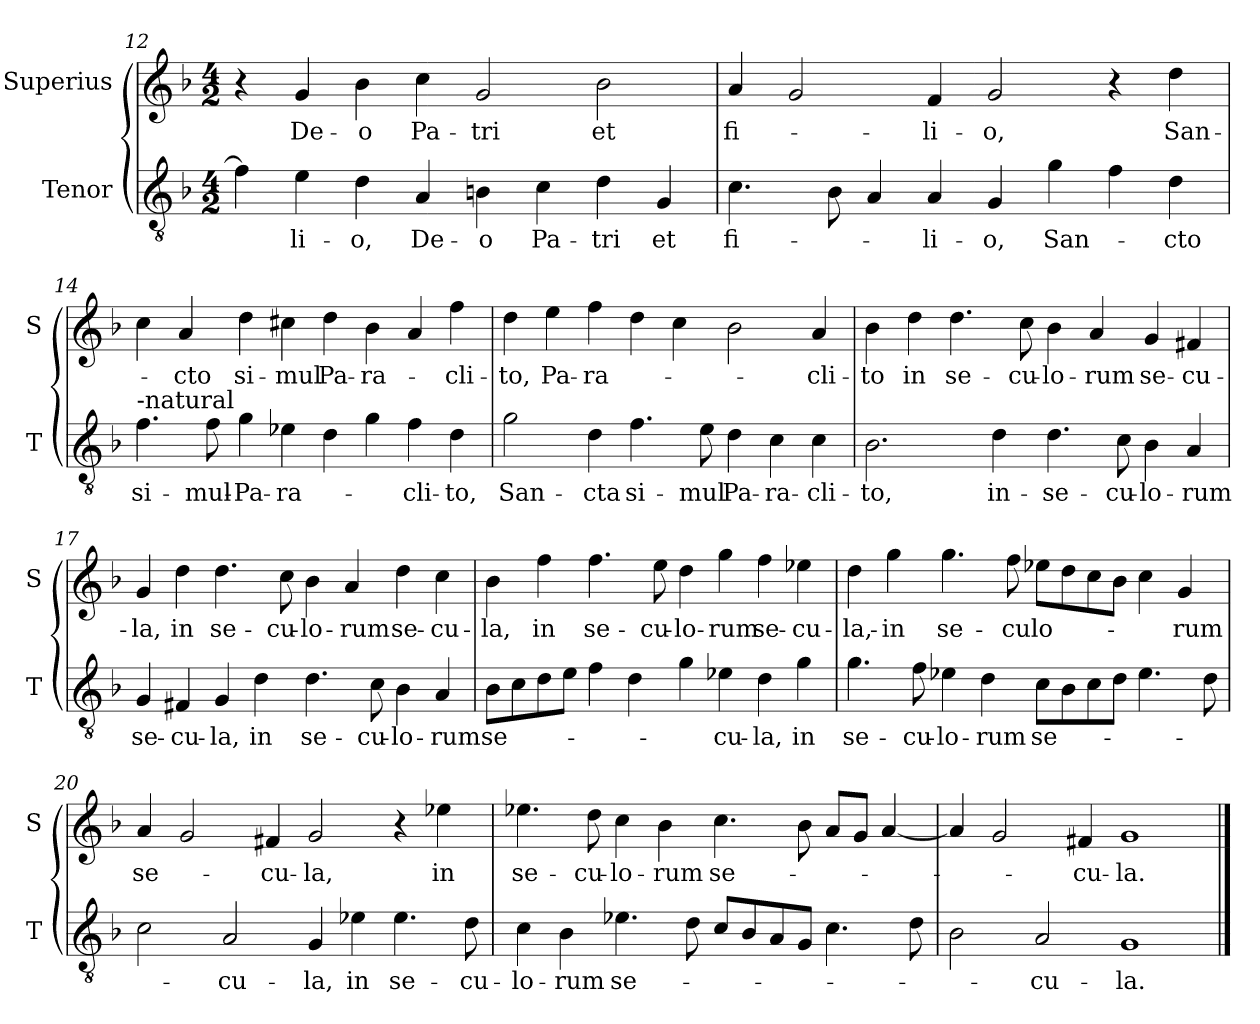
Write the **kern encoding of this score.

**kern	**text	**kern	**text
*part2	*part2	*part1	*part1
*staff2	*staff2	*staff1	*staff1
*I"Tenor	*	*I"Superius	*
*I'T	*	*I'S	*
!!LO:PB:g=z
*clefGv2	*	*clefG2	*
*k[b-]	*	*k[b-]	*
*F:	*	*F:	*
*M4/2	*	*M4/2	*
=12	=12	=12	=12
4f\]	.	4r	.
!	!LO:LY:b	!	!LO:LY:b
4e\	-li-	4g/	De-
!	!LO:LY:b	!	!LO:LY:b
4d\	-o,	4b-\	-o
!	!LO:LY:b	!	!LO:LY:b
4A/	De-	4cc\	Pa-
!	!LO:LY:b	!	!LO:LY:b
4Bn\	-o	2g/	-tri
!	!LO:LY:b	!	!
4c\	Pa-	.	.
!	!LO:LY:b	!	!LO:LY:b
4d\	-tri	2b-\	et
!	!LO:LY:b	!	!
4G/	et	.	.
=13	=13	=13	=13
!	!LO:LY:b	!	!LO:LY:b
4.c\	fi-	4a/	fi-
.	.	2g/	.
8B-\	.	.	.
4A/	.	.	.
!	!LO:LY:b	!	!LO:LY:b
4A/	-li-	4f/	-li-
!	!LO:LY:b	!	!LO:LY:b
4G/	-o,	2g/	-o,
!	!LO:LY:b	!	!
4g\	San-	.	.
4f\	.	4r	.
!	!LO:LY:b	!	!LO:LY:b
4d\	-cto	4dd\	San-
=14	=14	=14	=14
!LO:TX:a:t=-natural	!	!	!
!	!LO:LY:b	!	!
4.f\	si-	4cc\	.
!	!	!	!LO:LY:b
.	.	4a/	-cto
!	!LO:LY:b	!	!
8f\	-mul-	.	.
!	!LO:LY:b	!	!LO:LY:b
4g\	-Pa-	4dd\	si-
!	!LO:LY:b	!	!LO:LY:b
4e-X\	-ra-	4cc#X\	-mul
!	!	!	!LO:LY:b
4d\	.	4dd\	Pa-
!	!	!	!LO:LY:b
4g\	.	4b-\	-ra-
!	!LO:LY:b	!	!
4f\	-cli-	4a/	.
!	!LO:LY:b	!	!LO:LY:b
4d\	-to,	4ff\	-cli-
!!LO:LB:g=z
=15	=15	=15	=15
!	!LO:LY:b	!	!LO:LY:b
2g\	San-	4dd\	-to,
!	!	!	!LO:LY:b
.	.	4ee\	Pa-
!	!LO:LY:b	!	!LO:LY:b
4d\	-cta	4ff\	-ra-
!	!LO:LY:b	!	!
4.f\	si-	4dd\	.
.	.	4cc\	.
!	!LO:LY:b	!	!
8e\	-mul	.	.
!	!LO:LY:b	!	!
4d\	Pa-	2b-\	.
!	!LO:LY:b	!	!
4c\	-ra-	.	.
!	!LO:LY:b	!	!LO:LY:b
4c\	-cli-	4a/	-cli-
=16	=16	=16	=16
!	!LO:LY:b	!	!LO:LY:b
2.B-\	-to,	4b-\	-to
!	!	!	!LO:LY:b
.	.	4dd\	in
!	!	!	!LO:LY:b
.	.	4.dd\	se-
!	!LO:LY:b	!	!
4d\	in-	.	.
!	!	!	!LO:LY:b
.	.	8cc\	-cu-
!	!LO:LY:b	!	!LO:LY:b
4.d\	-se-	4b-\	-lo-
!	!	!	!LO:LY:b
.	.	4a/	-rum
!	!LO:LY:b	!	!
8c\	-cu-	.	.
!	!LO:LY:b	!	!LO:LY:b
4B-\	-lo-	4g/	se-
!	!LO:LY:b	!	!LO:LY:b
4A/	-rum	4f#X/	-cu-
=17	=17	=17	=17
!	!LO:LY:b	!	!LO:LY:b
4G/	se-	4g/	-la,
!	!LO:LY:b	!	!LO:LY:b
4F#X/	-cu-	4dd\	in
!	!LO:LY:b	!	!LO:LY:b
4G/	-la,	4.dd\	se-
!	!LO:LY:b	!	!
4d\	in	.	.
!	!	!	!LO:LY:b
.	.	8cc\	-cu-
!	!LO:LY:b	!	!LO:LY:b
4.d\	se-	4b-\	-lo-
!	!	!	!LO:LY:b
.	.	4a/	-rum
!	!LO:LY:b	!	!
8c\	-cu-	.	.
!	!LO:LY:b	!	!LO:LY:b
4B-\	-lo-	4dd\	se-
!	!LO:LY:b	!	!LO:LY:b
4A/	-rum	4cc\	-cu-
!!LO:LB:g=z
=18	=18	=18	=18
!	!LO:LY:b	!	!LO:LY:b
8B-\L	se-	4b-\	-la,
8c\	.	.	.
!	!	!	!LO:LY:b
8d\	.	4ff\	in
8e\J	.	.	.
!	!	!	!LO:LY:b
4f\	.	4.ff\	se-
4d\	.	.	.
!	!	!	!LO:LY:b
.	.	8ee\	-cu-
!	!	!	!LO:LY:b
4g\	.	4dd\	-lo-
!	!LO:LY:b	!	!LO:LY:b
4e-X\	-cu-	4gg\	-rum
!	!LO:LY:b	!	!LO:LY:b
4d\	-la,	4ff\	se-
!	!LO:LY:b	!	!LO:LY:b
4g\	in	4ee-X\	-cu-
=19	=19	=19	=19
!	!LO:LY:b	!	!LO:LY:b
4.g\	se-	4dd\	-la,-
!	!	!	!LO:LY:b
.	.	4gg\	-in
!	!LO:LY:b	!	!
8f\	-cu-	.	.
!	!LO:LY:b	!	!LO:LY:b
4e-X\	-lo-	4.gg\	se-
!	!LO:LY:b	!	!
4d\	-rum	.	.
!	!	!	!LO:LY:b
.	.	8ff\	-cu
!	!LO:LY:b	!	!LO:LY:b
8c\L	se-	8ee-X\L	lo-
8B-\	.	8dd\	.
8c\	.	8cc\	.
8d\J	.	8b-\J	.
4.e-\	.	4cc\	.
!	!	!	!LO:LY:b
.	.	4g/	-rum
8d\	.	.	.
!!LO:LB:g=z
=20	=20	=20	=20
!	!	!	!LO:LY:b
2c\	.	4a/	se-
.	.	2g/	.
!	!LO:LY:b	!	!
2A/	-cu-	.	.
!	!	!	!LO:LY:b
.	.	4f#X/	-cu-
!	!LO:LY:b	!	!LO:LY:b
4G/	-la,	2g/	-la,
!	!LO:LY:b	!	!
4e-X\	in	.	.
!	!LO:LY:b	!	!
4.e-\	se-	4r	.
!	!	!	!LO:LY:b
.	.	4ee-X\	in
!	!LO:LY:b	!	!
8d\	-cu-	.	.
=21	=21	=21	=21
!	!LO:LY:b	!	!LO:LY:b
4c\	-lo-	4.ee-X\	se-
!	!LO:LY:b	!	!
4B-\	-rum	.	.
!	!	!	!LO:LY:b
.	.	8dd\	-cu-
!	!LO:LY:b	!	!LO:LY:b
4.e-X\	se-	4cc\	-lo-
!	!	!	!LO:LY:b
.	.	4b-\	-rum
8d\	.	.	.
!	!	!	!LO:LY:b
8c/L	.	4.cc\	se-
8B-/	.	.	.
8A/	.	.	.
8G/J	.	8b-\	.
4.c\	.	8a/L	.
.	.	8g/J	.
.	.	[4a/	.
8d\	.	.	.
=22	=22	=22	=22
2B-\	.	4a/]	.
.	.	2g/	.
!	!LO:LY:b	!	!
2A/	-cu-	.	.
!	!	!	!LO:LY:b
.	.	4f#X/	-cu-
!	!LO:LY:b	!	!LO:LY:b
1G	-la.	1g	-la.
==	==	==	==
*-	*-	*-	*-
